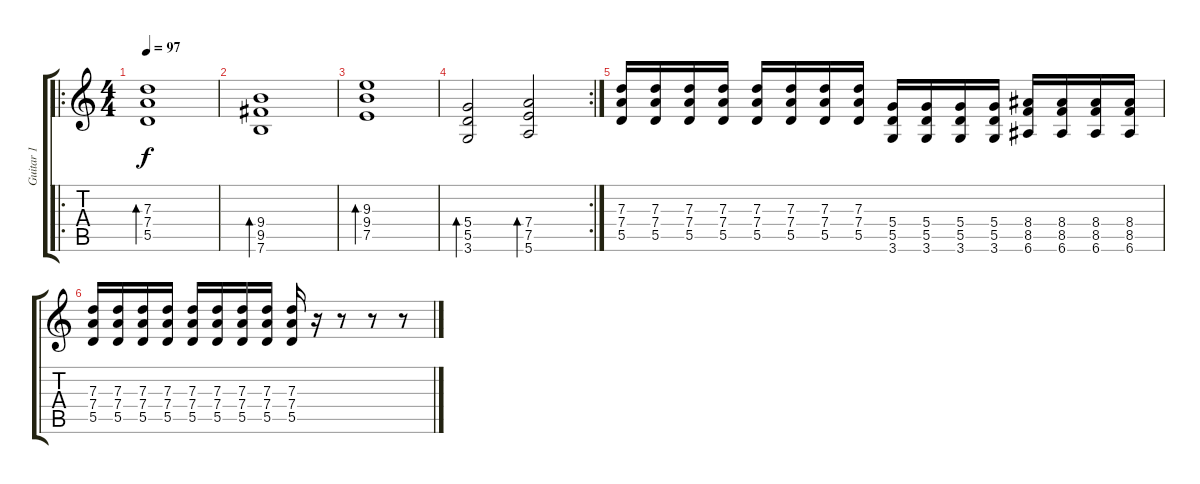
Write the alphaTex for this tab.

\track ("Guitar 1" "Guitar 1") {instrument distortionguitar}
\staff {score tabs}
\tuning (E4 B3 G3 D3 A2 E2) {hide}
\ro
\ts (4 4)
\tempo 97
\clef g2
\ks c
(7.3 7.4 5.5).1{bd 60 dy f} |
(9.4 9.5 7.6).1{bd 60} |
(9.3 9.4 7.5).1{bd 60} |
\rc 2
(5.4 5.5 3.6).2{bd 60} (7.4 7.5 5.6).2{bd 60} |
(7.3 7.4 5.5).16 (7.3 7.4 5.5).16 (7.3 7.4 5.5).16 (7.3 7.4 5.5).16 (7.3 7.4 5.5).16 (7.3 7.4 5.5).16 (7.3 7.4 5.5).16 (7.3 7.4 5.5).16 (5.4 5.5 3.6).16 (5.4 5.5 3.6).16 (5.4 5.5 3.6).16 (5.4 5.5 3.6).16 (8.4 8.5 6.6).16 (8.4 8.5 6.6).16 (8.4 8.5 6.6).16 (8.4 8.5 6.6).16 |
(7.3 7.4 5.5).16 (7.3 7.4 5.5).16 (7.3 7.4 5.5).16 (7.3 7.4 5.5).16 (7.3 7.4 5.5).16 (7.3 7.4 5.5).16 (7.3 7.4 5.5).16 (7.3 7.4 5.5).16 (7.3 7.4 5.5).16 r.16 r.8 r.8 r.8
